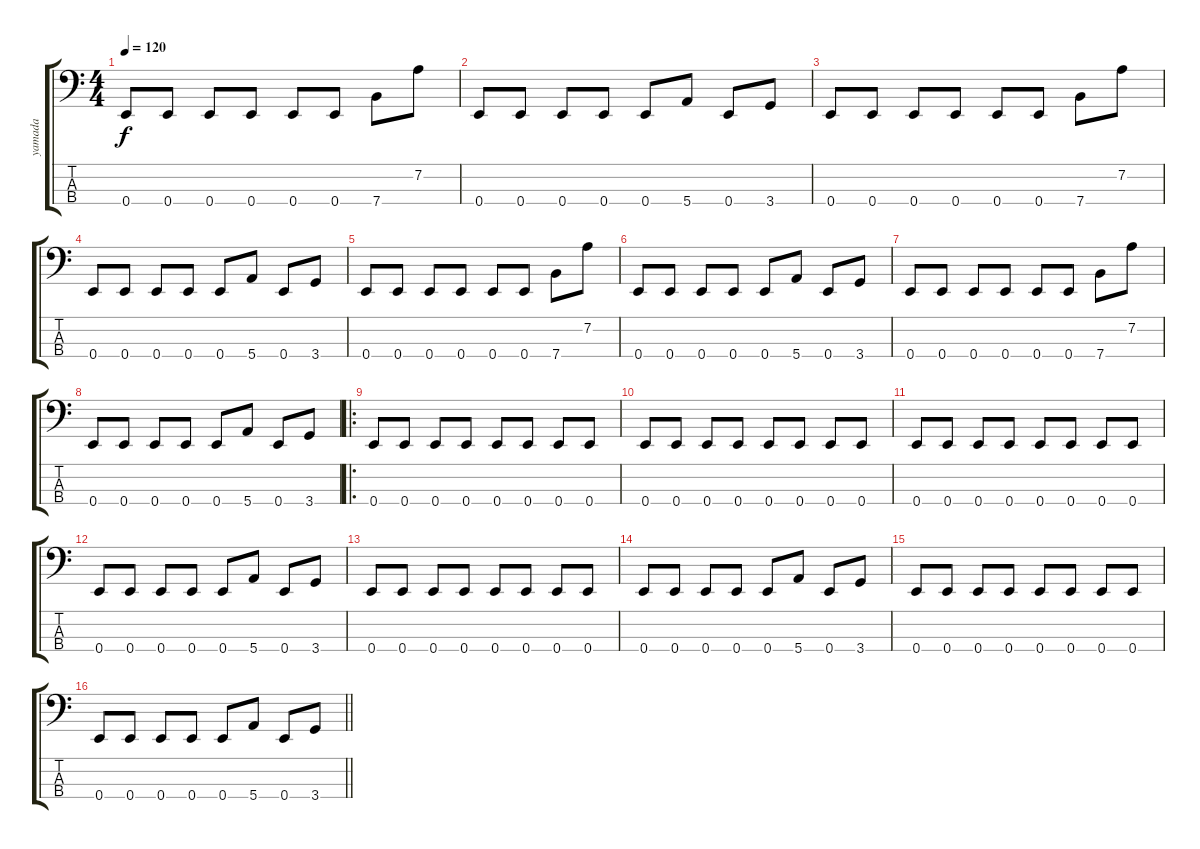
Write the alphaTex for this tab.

\track ("yamada" "yamada") {instrument electricbassfinger}
\staff {score tabs}
\tuning (G2 D2 A1 E1) {hide}
\ts (4 4)
\tempo 120
\clef f4
\ks c
0.4.8{dy f} 0.4.8 0.4.8 0.4.8 0.4.8 0.4.8 7.4.8 7.2.8 |
0.4.8 0.4.8 0.4.8 0.4.8 0.4.8 5.4.8 0.4.8 3.4.8 |
0.4.8 0.4.8 0.4.8 0.4.8 0.4.8 0.4.8 7.4.8 7.2.8 |
0.4.8 0.4.8 0.4.8 0.4.8 0.4.8 5.4.8 0.4.8 3.4.8 |
0.4.8 0.4.8 0.4.8 0.4.8 0.4.8 0.4.8 7.4.8 7.2.8 |
0.4.8 0.4.8 0.4.8 0.4.8 0.4.8 5.4.8 0.4.8 3.4.8 |
0.4.8 0.4.8 0.4.8 0.4.8 0.4.8 0.4.8 7.4.8 7.2.8 |
0.4.8 0.4.8 0.4.8 0.4.8 0.4.8 5.4.8 0.4.8 3.4.8 |
\ro
0.4.8 0.4.8 0.4.8 0.4.8 0.4.8 0.4.8 0.4.8 0.4.8 |
0.4.8 0.4.8 0.4.8 0.4.8 0.4.8 0.4.8 0.4.8 0.4.8 |
0.4.8 0.4.8 0.4.8 0.4.8 0.4.8 0.4.8 0.4.8 0.4.8 |
0.4.8 0.4.8 0.4.8 0.4.8 0.4.8 5.4.8 0.4.8 3.4.8 |
0.4.8 0.4.8 0.4.8 0.4.8 0.4.8 0.4.8 0.4.8 0.4.8 |
0.4.8 0.4.8 0.4.8 0.4.8 0.4.8 5.4.8 0.4.8 3.4.8 |
0.4.8 0.4.8 0.4.8 0.4.8 0.4.8 0.4.8 0.4.8 0.4.8 |
\barLineRight lightlight
0.4.8 0.4.8 0.4.8 0.4.8 0.4.8 5.4.8 0.4.8 3.4.8
